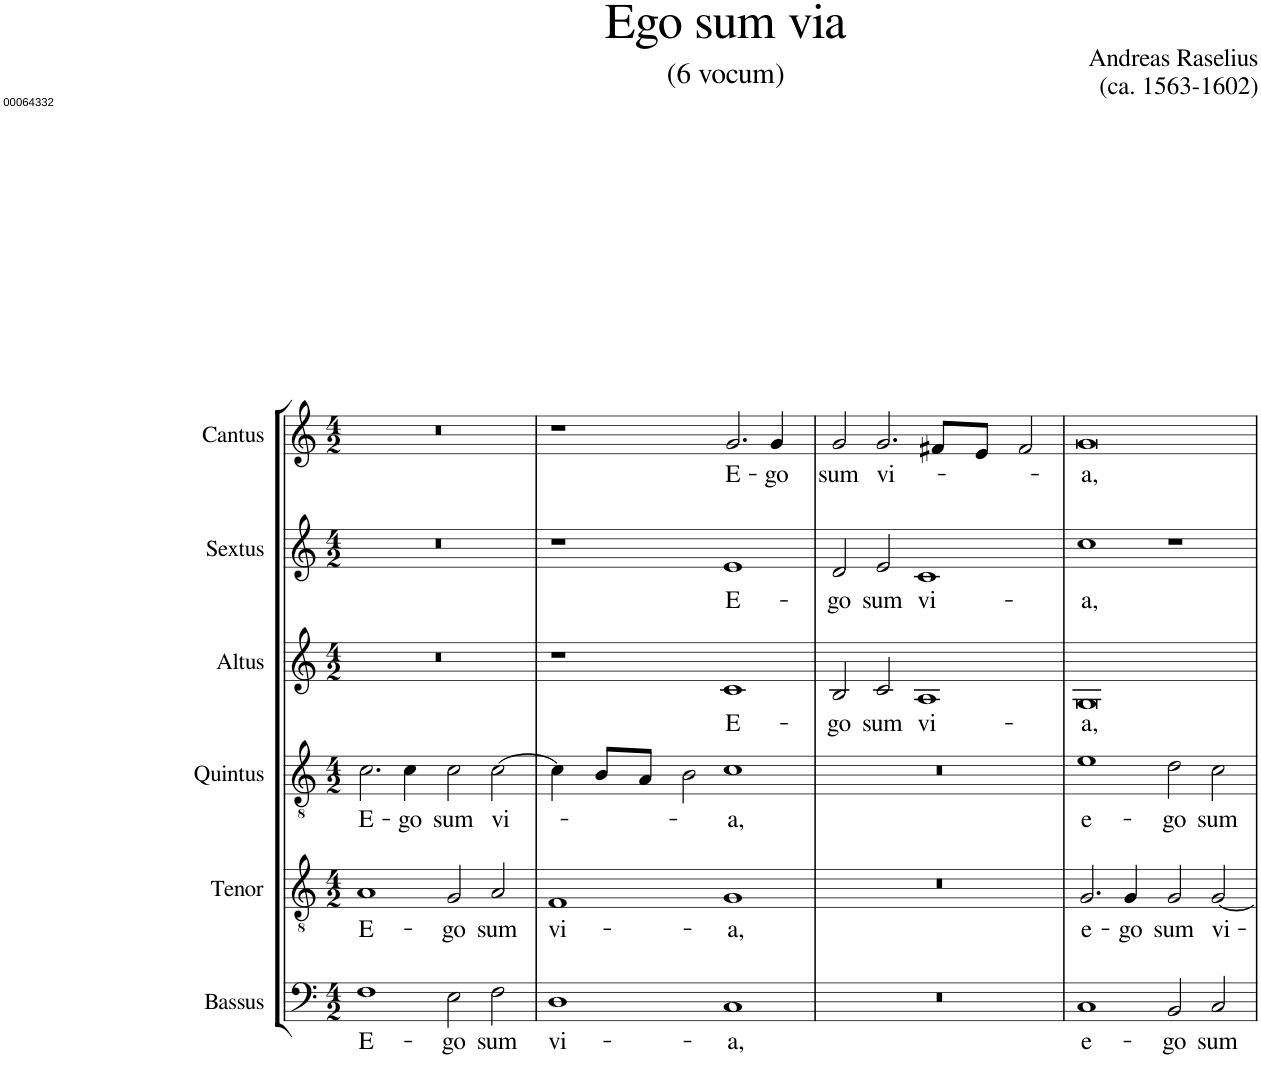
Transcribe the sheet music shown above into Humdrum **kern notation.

**kern	**text	**kern	**text	**kern	**text	**kern	**text	**kern	**text	**kern	**text
*part6	*part6	*part5	*part5	*part4	*part4	*part3	*part3	*part2	*part2	*part1	*part1
*staff6	*staff6	*staff5	*staff5	*staff4	*staff4	*staff3	*staff3	*staff2	*staff2	*staff1	*staff1
*I"Bassus	*	*I"Tenor	*	*I"Quintus	*	*I"Altus	*	*I"Sextus	*	*I"Cantus	*
*clefF4	*	*clefGv2	*	*clefGv2	*	*clefG2	*	*clefG2	*	*clefG2	*
*k[]	*	*k[]	*	*k[]	*	*k[]	*	*k[]	*	*k[]	*
*M4/2	*	*M4/2	*	*M4/2	*	*M4/2	*	*M4/2	*	*M4/2	*
=1	=1	=1	=1	=1	=1	=1	=1	=1	=1	=1	=1
!	!LO:LY:b	!	!LO:LY:b	!	!LO:LY:b	!	!	!	!	!	!
1F	E-	1A	E-	2.c\	E-	0r	.	0r	.	0r	.
!	!	!	!	!	!LO:LY:b	!	!	!	!	!	!
.	.	.	.	4c\	-go	.	.	.	.	.	.
!	!LO:LY:b	!	!LO:LY:b	!	!LO:LY:b	!	!	!	!	!	!
2E\	go	2G/	-go	2c\	sum	.	.	.	.	.	.
!	!LO:LY:b	!	!LO:LY:b	!	!LO:LY:b	!	!	!	!	!	!
2F\	sum	2A/	sum	[2c\	vi-	.	.	.	.	.	.
=2	=2	=2	=2	=2	=2	=2	=2	=2	=2	=2	=2
!	!	!	!	!	!	!	!	!	!	!LO:TX:a:t=00064332	!
!	!LO:LY:b	!	!LO:LY:b	!	!	!	!	!	!	!	!
1D	vi-	1F	vi-	4c\]	.	1r	.	1r	.	1r	.
.	.	.	.	8B/L	.	.	.	.	.	.	.
.	.	.	.	8A/J	.	.	.	.	.	.	.
.	.	.	.	2B\	.	.	.	.	.	.	.
!	!LO:LY:b	!	!LO:LY:b	!	!LO:LY:b	!	!LO:LY:b	!	!LO:LY:b	!	!LO:LY:b
1C	-a,	1G	-a,	1c	-a,	1c	E-	1e	E-	2.g/	E-
!	!	!	!	!	!	!	!	!	!	!	!LO:LY:b
.	.	.	.	.	.	.	.	.	.	4g/	-go
=3	=3	=3	=3	=3	=3	=3	=3	=3	=3	=3	=3
!	!	!	!	!	!	!	!LO:LY:b	!	!LO:LY:b	!	!LO:LY:b
0r	.	0r	.	0r	.	2B/	-go	2d/	-go	2g/	sum
!	!	!	!	!	!	!	!LO:LY:b	!	!LO:LY:b	!	!LO:LY:b
.	.	.	.	.	.	2c/	sum	2e/	sum	2.g/	vi-
!	!	!	!	!	!	!	!LO:LY:b	!	!LO:LY:b	!	!
.	.	.	.	.	.	1A	vi-	1c	vi-	.	.
.	.	.	.	.	.	.	.	.	.	8f#X/L	.
.	.	.	.	.	.	.	.	.	.	8e/J	.
.	.	.	.	.	.	.	.	.	.	2f#/	.
=4	=4	=4	=4	=4	=4	=4	=4	=4	=4	=4	=4
!	!LO:LY:b	!	!LO:LY:b	!	!LO:LY:b	!	!LO:LY:b	!	!LO:LY:b	!	!LO:LY:b
1C	e-	2.G/	e-	1e	e-	0G	-a,	1cc	-a,	0g	-a,
!	!	!	!LO:LY:b	!	!	!	!	!	!	!	!
.	.	4G/	-go	.	.	.	.	.	.	.	.
!	!LO:LY:b	!	!LO:LY:b	!	!LO:LY:b	!	!	!	!	!	!
2BB/	-go	2G/	sum	2d\	-go	.	.	1r	.	.	.
!	!LO:LY:b	!	!LO:LY:b	!	!LO:LY:b	!	!	!	!	!	!
2C/	sum	[2G/	vi-	2c\	sum	.	.	.	.	.	.
=	=	=	=	=	=	=	=	=	=	=	=
*-	*-	*-	*-	*-	*-	*-	*-	*-	*-	*-	*-
